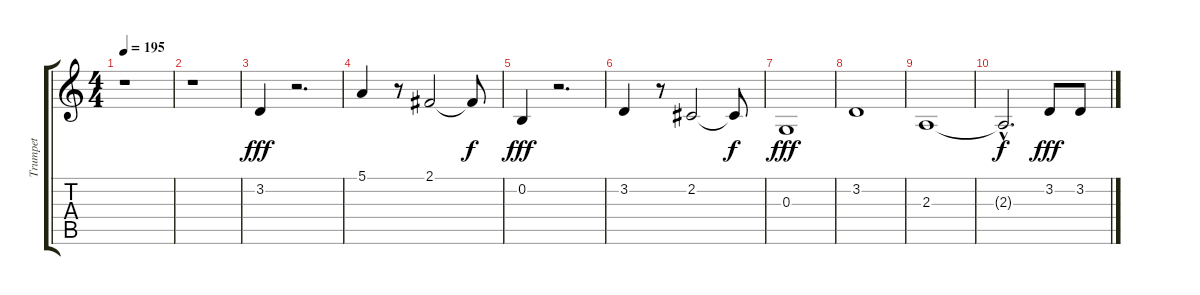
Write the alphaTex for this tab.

\track ("Trumpet" "Trumpet") {instrument trumpet}
\staff {score tabs}
\tuning (E4 B3 G3 D3 A2 E2) {hide}
\ts (4 4)
\tempo 195
\clef g2
\ks c
r.1{dy f} |
r.1 |
3.2.4{dy fff} r.2{d} |
5.1.4 r.8 2.1.2 2.1{t}.8{dy f} |
0.2.4{dy fff} r.2{d} |
3.2.4 r.8 2.2.2 2.2{t}.8{dy f} |
0.3.1{dy fff volume 1} |
3.2.1{volume 1} |
2.3.1{volume 1} |
2.3{hac t}.2{d dy f} 3.2.8{dy fff volume 16} 3.2.8
